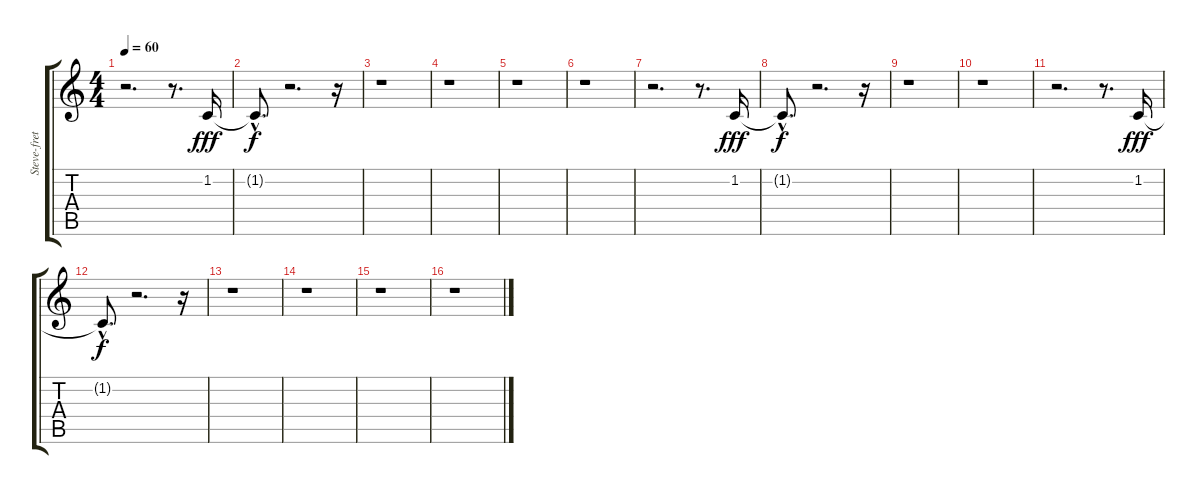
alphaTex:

\track ("Steve-fret" "Steve-fret") {instrument guitarfretnoise}
\staff {score tabs}
\tuning (E4 B3 G3 D3 A2 E2) {hide}
\ts (4 4)
\tempo 60
\clef g2
\ks c
r.2{d dy f} r.8{d} 1.2.16{dy fff} |
1.2{hac t}.8{d dy f} r.2{d} r.16 |
r.1 |
r.1 |
r.1 |
r.1 |
r.2{d} r.8{d} 1.2.16{dy fff} |
1.2{hac t}.8{d dy f} r.2{d} r.16 |
r.1 |
r.1 |
r.2{d} r.8{d} 1.2.16{dy fff} |
1.2{hac t}.8{d dy f} r.2{d} r.16 |
r.1 |
r.1 |
r.1 |
r.1
